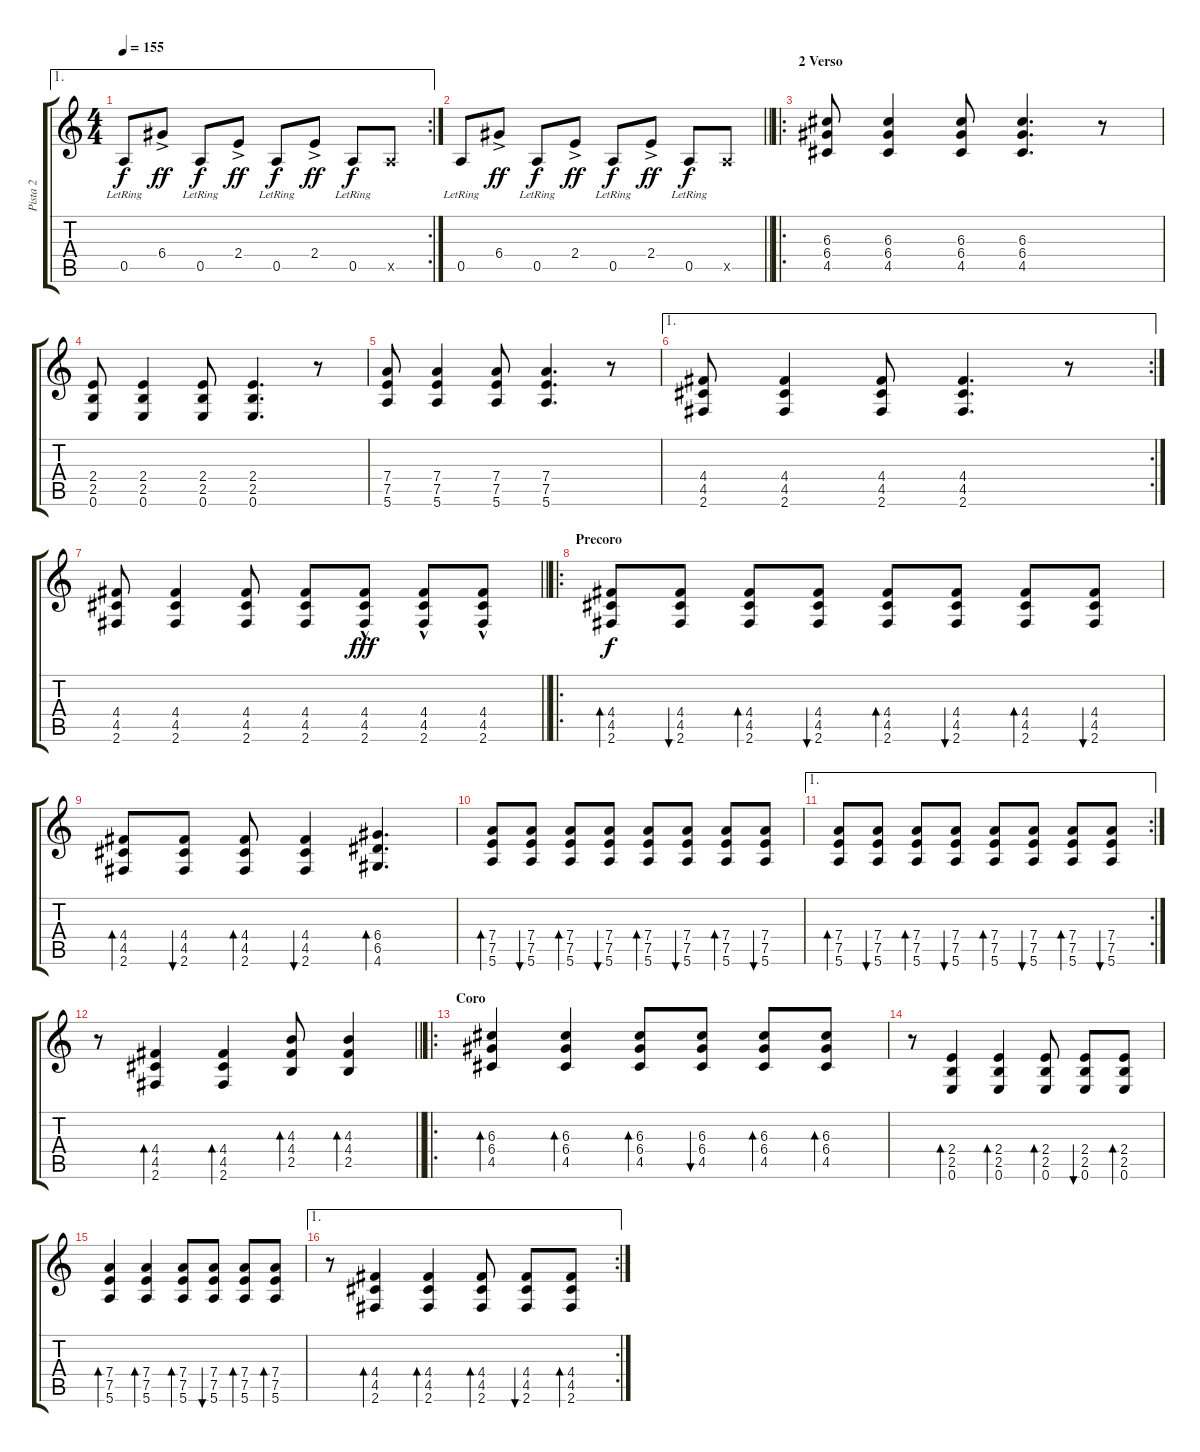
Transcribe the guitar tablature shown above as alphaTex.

\track ("Pista 2" "Pista 2") {instrument distortionguitar}
\staff {score tabs}
\tuning (E4 B3 G3 D3 A2 E2) {hide}
\ae 1
\rc 2
\ts (4 4)
\tempo 155
\clef g2
\ks c
0.5{lr}.8{dy f} 6.4{ac}.8{dy ff} 0.5{lr}.8{dy f} 2.4{ac}.8{dy ff} 0.5{lr}.8{dy f} 2.4{ac}.8{dy ff} 0.5{lr}.8{dy f} 0.5{x}.8 |
\barLineRight lightlight
0.5{lr}.8 6.4{ac}.8{dy ff} 0.5{lr}.8{dy f} 2.4{ac}.8{dy ff} 0.5{lr}.8{dy f} 2.4{ac}.8{dy ff} 0.5{lr}.8{dy f} 0.5{x}.8 |
\ro
\section ("" "2 Verso")
(6.3 6.4 4.5).8{volume 16} (6.3 6.4 4.5).4 (6.3 6.4 4.5).8 (6.3 6.4 4.5).4{d} r.8 |
(2.4 2.5 0.6).8 (2.4 2.5 0.6).4 (2.4 2.5 0.6).8 (2.4 2.5 0.6).4{d} r.8 |
(7.4 7.5 5.6).8 (7.4 7.5 5.6).4 (7.4 7.5 5.6).8 (7.4 7.5 5.6).4{d} r.8 |
\ae 1
\rc 2
(4.4 4.5 2.6).8 (4.4 4.5 2.6).4 (4.4 4.5 2.6).8 (4.4 4.5 2.6).4{d} r.8 |
\barLineRight lightlight
(4.4 4.5 2.6).8 (4.4 4.5 2.6).4 (4.4 4.5 2.6).8 (4.4 4.5 2.6).8 (4.4 4.5{hac} 2.6{hac}).8{dy fff} (4.4{hac} 4.5{hac} 2.6{hac}).8 (4.4{hac} 4.5{hac} 2.6{hac}).8 |
\ro
\section ("" "Precoro")
(4.4 4.5 2.6).8{bd 60 dy f} (4.4 4.5 2.6).8{bu 60} (4.4 4.5 2.6).8{bd 60} (4.4 4.5 2.6).8{bu 60} (4.4 4.5 2.6).8{bd 60} (4.4 4.5 2.6).8{bu 60} (4.4 4.5 2.6).8{bd 60} (4.4 4.5 2.6).8{bu 60} |
(4.4 4.5 2.6).8{bd 60} (4.4 4.5 2.6).8{bu 60} (4.4 4.5 2.6).8{bd 60} (4.4 4.5 2.6).4{bu 60} (6.4 6.5 4.6).4{d bd 60} |
(7.4 7.5 5.6).8{bd 60} (7.4 7.5 5.6).8{bu 60} (7.4 7.5 5.6).8{bd 60} (7.4 7.5 5.6).8{bu 60} (7.4 7.5 5.6).8{bd 60} (7.4 7.5 5.6).8{bu 60} (7.4 7.5 5.6).8{bd 60} (7.4 7.5 5.6).8{bu 60} |
\ae 1
\rc 2
(7.4 7.5 5.6).8{bd 60} (7.4 7.5 5.6).8{bu 60} (7.4 7.5 5.6).8{bd 60} (7.4 7.5 5.6).8{bu 60} (7.4 7.5 5.6).8{bd 60} (7.4 7.5 5.6).8{bu 60} (7.4 7.5 5.6).8{bd 60} (7.4 7.5 5.6).8{bu 60} |
\barLineRight lightlight
r.8 (4.4 4.5 2.6).4{bd 60} (4.4 4.5 2.6).4{bd 60} (4.3 4.4 2.5).8{bd 60} (4.3 4.4 2.5).4{bd 60} |
\ro
\section ("" "Coro")
(6.3 6.4 4.5).4{bd 60} (6.3 6.4 4.5).4{bd 60} (6.3 6.4 4.5).8{bd 60} (6.3 6.4 4.5).8{bu 60} (6.3 6.4 4.5).8{bd 60} (6.3 6.4 4.5).8{bd 60} |
r.8 (2.4 2.5 0.6).4{bd 60} (2.4 2.5 0.6).4{bd 60} (2.4 2.5 0.6).8{bd 60} (2.4 2.5 0.6).8{bu 60} (2.4 2.5 0.6).8{bd 60} |
(7.4 7.5 5.6).4{bd 60} (7.4 7.5 5.6).4{bd 60} (7.4 7.5 5.6).8{bd 60} (7.4 7.5 5.6).8{bu 60} (7.4 7.5 5.6).8{bd 60} (7.4 7.5 5.6).8{bd 60} |
\ae 1
\rc 2
r.8 (4.4 4.5 2.6).4{bd 60} (4.4 4.5 2.6).4{bd 60} (4.4 4.5 2.6).8{bd 60} (4.4 4.5 2.6).8{bu 60} (4.4 4.5 2.6).8{bd 60}
